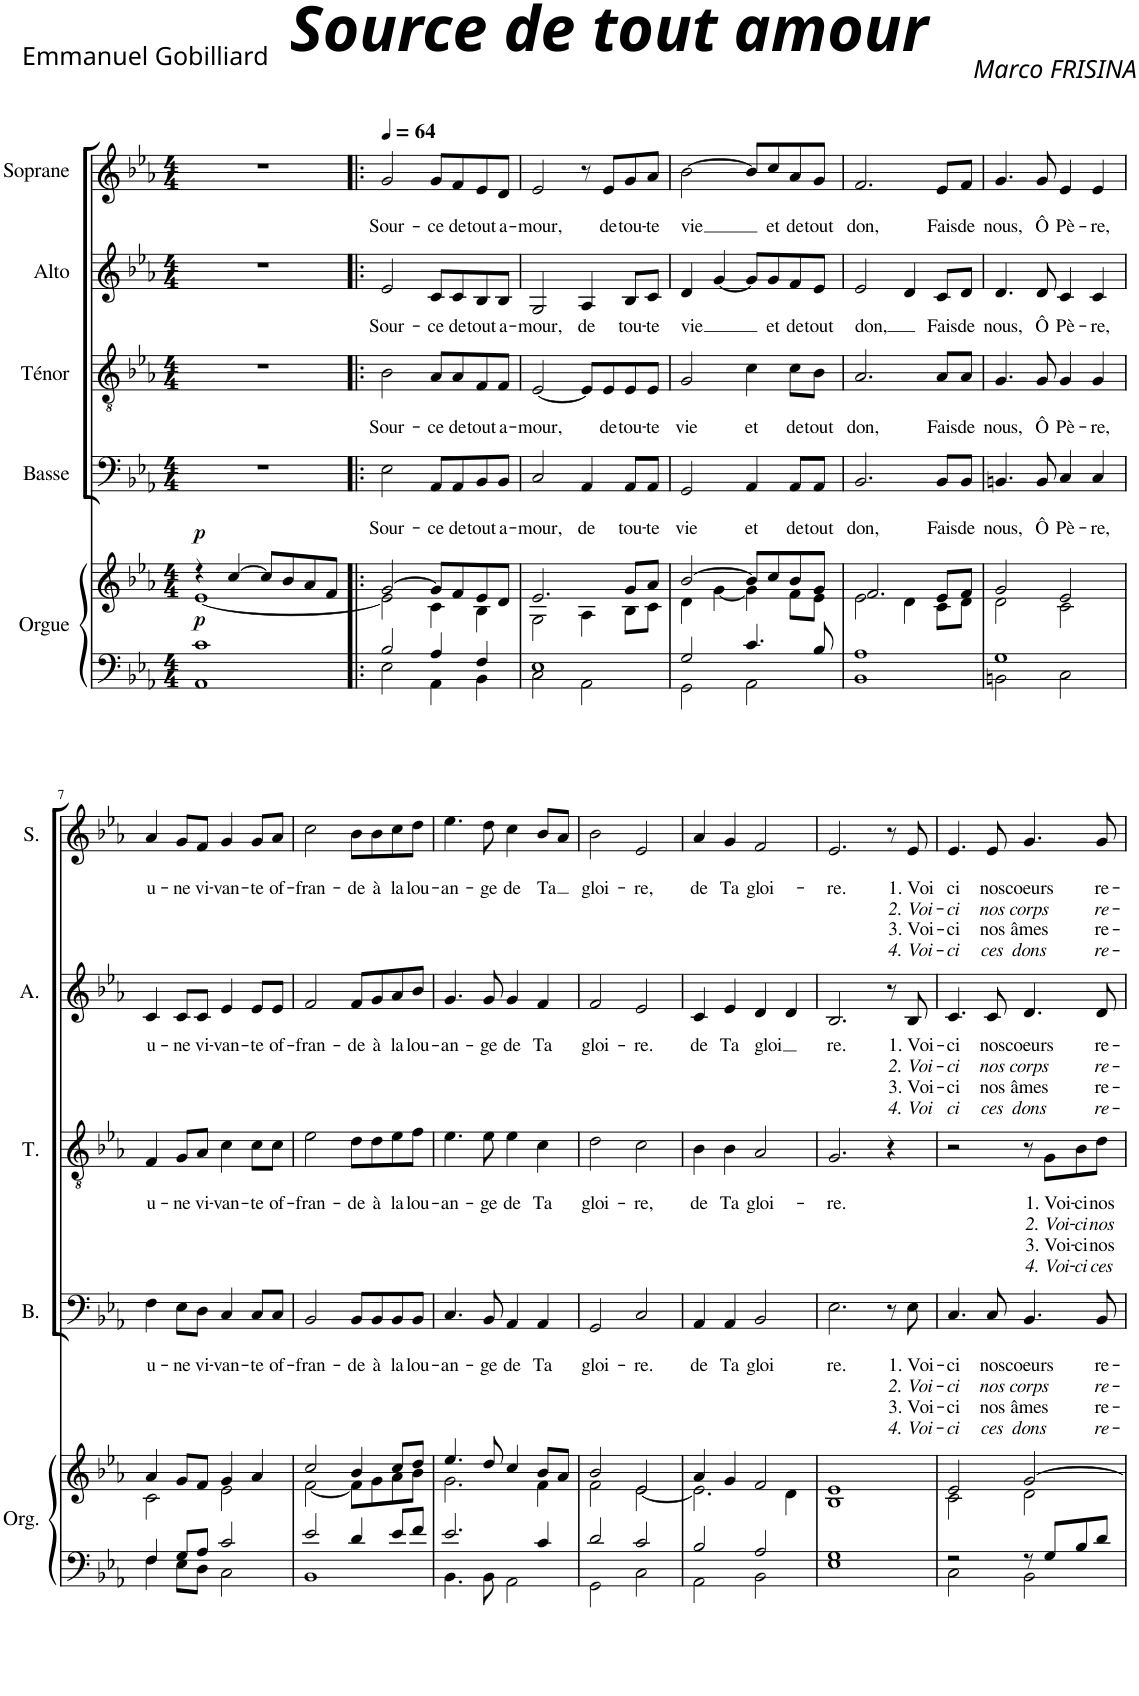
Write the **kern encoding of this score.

**kern	**kern	**dynam	**kern	**text	**text	**text	**text	**kern	**text	**text	**text	**text	**kern	**text	**text	**text	**text	**kern	**text	**text	**text	**text
*part5	*part5	*part5	*part4	*part4	*part4	*part4	*part4	*part3	*part3	*part3	*part3	*part3	*part2	*part2	*part2	*part2	*part2	*part1	*part1	*part1	*part1	*part1
*staff6	*staff5	*staff5/6	*staff4	*staff4	*staff4	*staff4	*staff4	*staff3	*staff3	*staff3	*staff3	*staff3	*staff2	*staff2	*staff2	*staff2	*staff2	*staff1	*staff1	*staff1	*staff1	*staff1
*I"Orgue	*	*	*I"Basse	*	*	*	*	*I"Ténor	*	*	*	*	*I"Alto	*	*	*	*	*I"Soprane	*	*	*	*
*I'Org.	*	*	*I'B.	*	*	*	*	*I'T.	*	*	*	*	*I'A.	*	*	*	*	*I'S.	*	*	*	*
*clefF4	*clefG2	*	*clefF4	*	*	*	*	*clefGv2	*	*	*	*	*clefG2	*	*	*	*	*clefG2	*	*	*	*
*k[b-e-a-]	*k[b-e-a-]	*	*k[b-e-a-]	*	*	*	*	*k[b-e-a-]	*	*	*	*	*k[b-e-a-]	*	*	*	*	*k[b-e-a-]	*	*	*	*
*M4/4	*M4/4	*	*M4/4	*	*	*	*	*M4/4	*	*	*	*	*M4/4	*	*	*	*	*M4/4	*	*	*	*
=1	=1	=1	=1	=1	=1	=1	=1	=1	=1	=1	=1	=1	=1	=1	=1	=1	=1	=1	=1	=1	=1	=1
*^	*^	*	*	*	*	*	*	*	*	*	*	*	*	*	*	*	*	*	*	*	*	*
!	!	!	!	!LO:DY:a=2	!	!	!	!	!	!	!	!	!	!	!	!	!	!	!	!	!	!	!	!
!	!	!	!	!LO:DY:n=1:a	!	!	!	!	!	!	!	!	!	!	!	!	!	!	!	!	!	!	!	!
1c	1AA-	4r	[1e-	p p	1r	.	.	.	.	1r	.	.	.	.	1r	.	.	.	.	1r	.	.	.	.
.	.	[4cc/	.	.	.	.	.	.	.	.	.	.	.	.	.	.	.	.	.	.	.	.	.	.
.	.	8cc/L]	.	.	.	.	.	.	.	.	.	.	.	.	.	.	.	.	.	.	.	.	.	.
.	.	8b-/	.	.	.	.	.	.	.	.	.	.	.	.	.	.	.	.	.	.	.	.	.	.
.	.	8a-/	.	.	.	.	.	.	.	.	.	.	.	.	.	.	.	.	.	.	.	.	.	.
.	.	8f/J	.	.	.	.	.	.	.	.	.	.	.	.	.	.	.	.	.	.	.	.	.	.
=2!|:	=2!|:	=2!|:	=2!|:	=2!|:	=2!|:	=2!|:	=2!|:	=2!|:	=2!|:	=2!|:	=2!|:	=2!|:	=2!|:	=2!|:	=2!|:	=2!|:	=2!|:	=2!|:	=2!|:	=2!|:	=2!|:	=2!|:	=2!|:	=2!|:
*	*	*	*	*	*	*	*	*	*	*	*	*	*	*	*	*	*	*	*	*MM64	*	*	*	*
!	!	!	!	!	!	!LO:LY:b	!	!	!	!	!LO:LY:b	!	!	!	!	!LO:LY:b	!	!	!	!	!LO:LY:b	!	!	!
2B-/	2E-\	[2g/	2e-\]	.	2E-\	Sour-	.	.	.	2B-\	Sour-	.	.	.	2e-/	Sour-	.	.	.	2g/	Sour-	.	.	.
!	!	!	!	!	!	!LO:LY:b	!	!	!	!	!LO:LY:b	!	!	!	!	!LO:LY:b	!	!	!	!	!LO:LY:b	!	!	!
4A-/	4AA-\	8g/L]	4c\	.	8AA-/L	-ce	.	.	.	8A-/L	-ce	.	.	.	8c/L	-ce	.	.	.	8g/L	-ce	.	.	.
!	!	!	!	!	!	!LO:LY:b	!	!	!	!	!LO:LY:b	!	!	!	!	!LO:LY:b	!	!	!	!	!LO:LY:b	!	!	!
.	.	8f/	.	.	8AA-/	de	.	.	.	8A-/	de	.	.	.	8c/	de	.	.	.	8f/	de	.	.	.
!	!	!	!	!	!	!LO:LY:b	!	!	!	!	!LO:LY:b	!	!	!	!	!LO:LY:b	!	!	!	!	!LO:LY:b	!	!	!
4F/	4BB-\	8e-/	4B-\	.	8BB-/	tout	.	.	.	8F/	tout	.	.	.	8B-/	tout	.	.	.	8e-/	tout	.	.	.
!	!	!	!	!	!	!LO:LY:b	!	!	!	!	!LO:LY:b	!	!	!	!	!LO:LY:b	!	!	!	!	!LO:LY:b	!	!	!
.	.	8d/J	.	.	8BB-/J	a-	.	.	.	8F/J	a-	.	.	.	8B-/J	a-	.	.	.	8d/J	a-	.	.	.
=3	=3	=3	=3	=3	=3	=3	=3	=3	=3	=3	=3	=3	=3	=3	=3	=3	=3	=3	=3	=3	=3	=3	=3	=3
!	!	!	!	!	!	!LO:LY:b	!	!	!	!	!LO:LY:b	!	!	!	!	!LO:LY:b	!	!	!	!	!LO:LY:b	!	!	!
1E-	2C\	2.e-/	2G\	.	2C/	-mour,	.	.	.	[2E-/	-mour,	.	.	.	2G/	-mour,	.	.	.	2e-/	-mour,	.	.	.
!	!	!	!	!	!	!LO:LY:b	!	!	!	!	!	!	!	!	!	!LO:LY:b	!	!	!	!	!	!	!	!
.	2AA-\	.	4A-\	.	4AA-/	de	.	.	.	8E-/L]	.	.	.	.	4A-/	de	.	.	.	8r	.	.	.	.
!	!	!	!	!	!	!	!	!	!	!	!LO:LY:b	!	!	!	!	!	!	!	!	!	!LO:LY:b	!	!	!
.	.	.	.	.	.	.	.	.	.	8E-/	de	.	.	.	.	.	.	.	.	8e-/L	de	.	.	.
!	!	!	!	!	!	!LO:LY:b	!	!	!	!	!LO:LY:b	!	!	!	!	!LO:LY:b	!	!	!	!	!LO:LY:b	!	!	!
.	.	8g/L	8B-\L	.	8AA-/L	tou-	.	.	.	8E-/	tou-	.	.	.	8B-/L	tou-	.	.	.	8g/	tou-	.	.	.
!	!	!	!	!	!	!LO:LY:b	!	!	!	!	!LO:LY:b	!	!	!	!	!LO:LY:b	!	!	!	!	!LO:LY:b	!	!	!
.	.	8a-/J	8c\J	.	8AA-/J	-te	.	.	.	8E-/J	-te	.	.	.	8c/J	-te	.	.	.	8a-/J	-te	.	.	.
=4	=4	=4	=4	=4	=4	=4	=4	=4	=4	=4	=4	=4	=4	=4	=4	=4	=4	=4	=4	=4	=4	=4	=4	=4
!	!	!	!	!	!	!LO:LY:b	!	!	!	!	!LO:LY:b	!	!	!	!	!LO:LY:b	!	!	!	!	!LO:LY:b	!	!	!
2G/	2GG\	[2b-/	4d\	.	2GG/	vie	.	.	.	2G/	vie	.	.	.	4d/	vie	.	.	.	[2b-\	vie	.	.	.
.	.	.	[4g\	.	.	.	.	.	.	.	.	.	.	.	[4g/	.	.	.	.	.	.	.	.	.
!	!	!	!	!	!	!LO:LY:b	!	!	!	!	!LO:LY:b	!	!	!	!	!	!	!	!	!	!	!	!	!
4.c/	2AA-\	8b-/L]	4g\]	.	4AA-/	et	.	.	.	4c\	et	.	.	.	8g/L]	.	.	.	.	8b-/L]	.	.	.	.
!	!	!	!	!	!	!	!	!	!	!	!	!	!	!	!	!LO:LY:b	!	!	!	!	!LO:LY:b	!	!	!
.	.	8cc/	.	.	.	.	.	.	.	.	.	.	.	.	8g/	et	.	.	.	8cc/	et	.	.	.
!	!	!	!	!	!	!LO:LY:b	!	!	!	!	!LO:LY:b	!	!	!	!	!LO:LY:b	!	!	!	!	!LO:LY:b	!	!	!
.	.	8b-/	8f\L	.	8AA-/L	de	.	.	.	8c\L	de	.	.	.	8f/	de	.	.	.	8a-/	de	.	.	.
!	!	!	!	!	!	!LO:LY:b	!	!	!	!	!LO:LY:b	!	!	!	!	!LO:LY:b	!	!	!	!	!LO:LY:b	!	!	!
8B-/	.	8g/J	8e-\J	.	8AA-/J	tout	.	.	.	8B-\J	tout	.	.	.	8e-/J	tout	.	.	.	8g/J	tout	.	.	.
=5	=5	=5	=5	=5	=5	=5	=5	=5	=5	=5	=5	=5	=5	=5	=5	=5	=5	=5	=5	=5	=5	=5	=5	=5
!	!	!	!	!	!	!LO:LY:b	!	!	!	!	!LO:LY:b	!	!	!	!	!LO:LY:b	!	!	!	!	!LO:LY:b	!	!	!
1A-	1BB-	2.f/	2e-\	.	2.BB-/	don,	.	.	.	2.A-/	don,	.	.	.	2e-/	don,	.	.	.	2.f/	don,	.	.	.
.	.	.	4d\	.	.	.	.	.	.	.	.	.	.	.	4d/	.	.	.	.	.	.	.	.	.
!	!	!	!	!	!	!LO:LY:b	!	!	!	!	!LO:LY:b	!	!	!	!	!LO:LY:b	!	!	!	!	!LO:LY:b	!	!	!
.	.	8e-/L	8c\L	.	8BB-/L	Fais	.	.	.	8A-/L	Fais	.	.	.	8c/L	Fais	.	.	.	8e-/L	Fais	.	.	.
!	!	!	!	!	!	!LO:LY:b	!	!	!	!	!LO:LY:b	!	!	!	!	!LO:LY:b	!	!	!	!	!LO:LY:b	!	!	!
.	.	8f/J	8d\J	.	8BB-/J	de	.	.	.	8A-/J	de	.	.	.	8d/J	de	.	.	.	8f/J	de	.	.	.
=6	=6	=6	=6	=6	=6	=6	=6	=6	=6	=6	=6	=6	=6	=6	=6	=6	=6	=6	=6	=6	=6	=6	=6	=6
!	!	!	!	!	!	!LO:LY:b	!	!	!	!	!LO:LY:b	!	!	!	!	!LO:LY:b	!	!	!	!	!LO:LY:b	!	!	!
1G	2BBn\	2g/	2d\	.	4.BBn/	nous,	.	.	.	4.G/	nous,	.	.	.	4.d/	nous,	.	.	.	4.g/	nous,	.	.	.
!	!	!	!	!	!	!LO:LY:b	!	!	!	!	!LO:LY:b	!	!	!	!	!LO:LY:b	!	!	!	!	!LO:LY:b	!	!	!
.	.	.	.	.	8BB/	Ô	.	.	.	8G/	Ô	.	.	.	8d/	Ô	.	.	.	8g/	Ô	.	.	.
!	!	!	!	!	!	!LO:LY:b	!	!	!	!	!LO:LY:b	!	!	!	!	!LO:LY:b	!	!	!	!	!LO:LY:b	!	!	!
.	2C\	2e-/	2c\	.	4C/	Pè-	.	.	.	4G/	Pè-	.	.	.	4c/	Pè-	.	.	.	4e-/	Pè-	.	.	.
!	!	!	!	!	!	!LO:LY:b	!	!	!	!	!LO:LY:b	!	!	!	!	!LO:LY:b	!	!	!	!	!LO:LY:b	!	!	!
.	.	.	.	.	4C/	-re,	.	.	.	4G/	-re,	.	.	.	4c/	-re,	.	.	.	4e-/	-re,	.	.	.
!!LO:LB:g=z
=7	=7	=7	=7	=7	=7	=7	=7	=7	=7	=7	=7	=7	=7	=7	=7	=7	=7	=7	=7	=7	=7	=7	=7	=7
!	!	!	!	!	!	!LO:LY:b	!	!	!	!	!LO:LY:b	!	!	!	!	!LO:LY:b	!	!	!	!	!LO:LY:b	!	!	!
4F/	4F\	4a-/	2c\	.	4F\	u-	.	.	.	4F/	u-	.	.	.	4c/	u-	.	.	.	4a-/	u-	.	.	.
!	!	!	!	!	!	!LO:LY:b	!	!	!	!	!LO:LY:b	!	!	!	!	!LO:LY:b	!	!	!	!	!LO:LY:b	!	!	!
8G/L	8E-\L	8g/L	.	.	8E-\L	-ne	.	.	.	8G/L	-ne	.	.	.	8c/L	-ne	.	.	.	8g/L	-ne	.	.	.
!	!	!	!	!	!	!LO:LY:b	!	!	!	!	!LO:LY:b	!	!	!	!	!LO:LY:b	!	!	!	!	!LO:LY:b	!	!	!
8A-/J	8D\J	8f/J	.	.	8D\J	vi-	.	.	.	8A-/J	vi-	.	.	.	8c/J	vi-	.	.	.	8f/J	vi-	.	.	.
!	!	!	!	!	!	!LO:LY:b	!	!	!	!	!LO:LY:b	!	!	!	!	!LO:LY:b	!	!	!	!	!LO:LY:b	!	!	!
2c/	2C\	4g/	2e-\	.	4C/	-van-	.	.	.	4c\	-van-	.	.	.	4e-/	-van-	.	.	.	4g/	-van-	.	.	.
!	!	!	!	!	!	!LO:LY:b	!	!	!	!	!LO:LY:b	!	!	!	!	!LO:LY:b	!	!	!	!	!LO:LY:b	!	!	!
.	.	4a-/	.	.	8C/L	-te	.	.	.	8c\L	-te	.	.	.	8e-/L	-te	.	.	.	8g/L	-te	.	.	.
!	!	!	!	!	!	!LO:LY:b	!	!	!	!	!LO:LY:b	!	!	!	!	!LO:LY:b	!	!	!	!	!LO:LY:b	!	!	!
.	.	.	.	.	8C/J	of-	.	.	.	8c\J	of-	.	.	.	8e-/J	of-	.	.	.	8a-/J	of-	.	.	.
=8	=8	=8	=8	=8	=8	=8	=8	=8	=8	=8	=8	=8	=8	=8	=8	=8	=8	=8	=8	=8	=8	=8	=8	=8
!	!	!	!	!	!	!LO:LY:b	!	!	!	!	!LO:LY:b	!	!	!	!	!LO:LY:b	!	!	!	!	!LO:LY:b	!	!	!
2e-/	1BB-	2cc/	[2f\	.	2BB-/	-fran-	.	.	.	2e-\	-fran-	.	.	.	2f/	-fran-	.	.	.	2cc\	-fran-	.	.	.
!	!	!	!	!	!	!LO:LY:b	!	!	!	!	!LO:LY:b	!	!	!	!	!LO:LY:b	!	!	!	!	!LO:LY:b	!	!	!
4d/	.	4b-/	8f\L]	.	8BB-/L	-de	.	.	.	8d\L	-de	.	.	.	8f/L	-de	.	.	.	8b-\L	-de	.	.	.
!	!	!	!	!	!	!LO:LY:b	!	!	!	!	!LO:LY:b	!	!	!	!	!LO:LY:b	!	!	!	!	!LO:LY:b	!	!	!
.	.	.	8g\	.	8BB-/	à	.	.	.	8d\	à	.	.	.	8g/	à	.	.	.	8b-\	à	.	.	.
!	!	!	!	!	!	!LO:LY:b	!	!	!	!	!LO:LY:b	!	!	!	!	!LO:LY:b	!	!	!	!	!LO:LY:b	!	!	!
8e-/L	.	8cc/L	8a-\	.	8BB-/	la	.	.	.	8e-\	la	.	.	.	8a-/	la	.	.	.	8cc\	la	.	.	.
!	!	!	!	!	!	!LO:LY:b	!	!	!	!	!LO:LY:b	!	!	!	!	!LO:LY:b	!	!	!	!	!LO:LY:b	!	!	!
8f/J	.	8dd/J	8b-\J	.	8BB-/J	lou-	.	.	.	8f\J	lou-	.	.	.	8b-/J	lou-	.	.	.	8dd\J	lou-	.	.	.
=9	=9	=9	=9	=9	=9	=9	=9	=9	=9	=9	=9	=9	=9	=9	=9	=9	=9	=9	=9	=9	=9	=9	=9	=9
!	!	!	!	!	!	!LO:LY:b	!	!	!	!	!LO:LY:b	!	!	!	!	!LO:LY:b	!	!	!	!	!LO:LY:b	!	!	!
2.e-/	4.BB-\	4.ee-/	2.g\	.	4.C/	-an-	.	.	.	4.e-\	-an-	.	.	.	4.g/	-an-	.	.	.	4.ee-\	-an-	.	.	.
!	!	!	!	!	!	!LO:LY:b	!	!	!	!	!LO:LY:b	!	!	!	!	!LO:LY:b	!	!	!	!	!LO:LY:b	!	!	!
.	8BB-\	8dd/	.	.	8BB-/	-ge	.	.	.	8e-\	-ge	.	.	.	8g/	-ge	.	.	.	8dd\	-ge	.	.	.
!	!	!	!	!	!	!LO:LY:b	!	!	!	!	!LO:LY:b	!	!	!	!	!LO:LY:b	!	!	!	!	!LO:LY:b	!	!	!
.	2AA-\	4cc/	.	.	4AA-/	de	.	.	.	4e-\	de	.	.	.	4g/	de	.	.	.	4cc\	de	.	.	.
!	!	!	!	!	!	!LO:LY:b	!	!	!	!	!LO:LY:b	!	!	!	!	!LO:LY:b	!	!	!	!	!LO:LY:b	!	!	!
4c/	.	8b-/L	4f\	.	4AA-/	Ta	.	.	.	4c\	Ta	.	.	.	4f/	Ta	.	.	.	8b-/L	Ta	.	.	.
.	.	8a-/J	.	.	.	.	.	.	.	.	.	.	.	.	.	.	.	.	.	8a-/J	.	.	.	.
=10	=10	=10	=10	=10	=10	=10	=10	=10	=10	=10	=10	=10	=10	=10	=10	=10	=10	=10	=10	=10	=10	=10	=10	=10
!	!	!	!	!	!	!LO:LY:b	!	!	!	!	!LO:LY:b	!	!	!	!	!LO:LY:b	!	!	!	!	!LO:LY:b	!	!	!
2d/	2GG\	2b-/	2f\	.	2GG/	gloi-	.	.	.	2d\	gloi-	.	.	.	2f/	gloi-	.	.	.	2b-\	gloi-	.	.	.
!	!	!	!	!	!	!LO:LY:b	!	!	!	!	!LO:LY:b	!	!	!	!	!LO:LY:b	!	!	!	!	!LO:LY:b	!	!	!
2c/	2C\	2e-/	[2e-\	.	2C/	-re.	.	.	.	2c\	-re,	.	.	.	2e-/	-re.	.	.	.	2e-/	-re,	.	.	.
=11	=11	=11	=11	=11	=11	=11	=11	=11	=11	=11	=11	=11	=11	=11	=11	=11	=11	=11	=11	=11	=11	=11	=11	=11
!	!	!	!	!	!	!LO:LY:b	!	!	!	!	!LO:LY:b	!	!	!	!	!LO:LY:b	!	!	!	!	!LO:LY:b	!	!	!
2B-/	2AA-\	4a-/	2.e-\]	.	4AA-/	de	.	.	.	4B-\	de	.	.	.	4c/	de	.	.	.	4a-/	de	.	.	.
!	!	!	!	!	!	!LO:LY:b	!	!	!	!	!LO:LY:b	!	!	!	!	!LO:LY:b	!	!	!	!	!LO:LY:b	!	!	!
.	.	4g/	.	.	4AA-/	Ta	.	.	.	4B-\	Ta	.	.	.	4e-/	Ta	.	.	.	4g/	Ta	.	.	.
!	!	!	!	!	!	!LO:LY:b	!	!	!	!	!LO:LY:b	!	!	!	!	!LO:LY:b	!	!	!	!	!LO:LY:b	!	!	!
2A-/	2BB-\	2f/	.	.	2BB-/	-gloi	.	.	.	2A-/	gloi-	.	.	.	4d/	-gloi	.	.	.	2f/	gloi-	.	.	.
.	.	.	4d\	.	.	.	.	.	.	.	.	.	.	.	4d/	.	.	.	.	.	.	.	.	.
=12	=12	=12	=12	=12	=12	=12	=12	=12	=12	=12	=12	=12	=12	=12	=12	=12	=12	=12	=12	=12	=12	=12	=12	=12
!	!	!	!	!	!	!LO:LY:b	!	!	!	!	!LO:LY:b	!	!	!	!	!LO:LY:b	!	!	!	!	!LO:LY:b	!	!	!
1G	1E-	1e-	1B-	.	2.E-\	re.	.	.	.	2.G/	-re.	.	.	.	2.B-/	re.	.	.	.	2.e-/	-re.	.	.	.
.	.	.	.	.	8r	.	.	.	.	4r	.	.	.	.	8r	.	.	.	.	8r	.	.	.	.
!	!	!	!	!	!	!LO:LY:b	!LO:LY:b	!LO:LY:b	!LO:LY:b	!	!	!	!	!	!	!LO:LY:b	!LO:LY:b	!LO:LY:b	!LO:LY:b	!	!LO:LY:b	!LO:LY:b	!LO:LY:b	!LO:LY:b
.	.	.	.	.	8E-\	1. Voi-	2. Voi-	3. Voi-	4. Voi-	.	.	.	.	.	8B-/	1. Voi-	2. Voi-	3. Voi-	4. Voi	8e-/	1. Voi	2. Voi-	3. Voi-	4. Voi-
=13	=13	=13	=13	=13	=13	=13	=13	=13	=13	=13	=13	=13	=13	=13	=13	=13	=13	=13	=13	=13	=13	=13	=13	=13
!	!	!	!	!	!	!LO:LY:b	!LO:LY:b	!LO:LY:b	!LO:LY:b	!	!	!	!	!	!	!LO:LY:b	!LO:LY:b	!LO:LY:b	!LO:LY:b	!	!LO:LY:b	!LO:LY:b	!LO:LY:b	!LO:LY:b
2r	2C\	2e-/	2c\	.	4.C/	-ci	-ci	-ci	-ci	2r	.	.	.	.	4.c/	-ci	-ci	-ci	ci	4.e-/	ci	-ci	-ci	-ci
!	!	!	!	!	!	!LO:LY:b	!LO:LY:b	!LO:LY:b	!LO:LY:b	!	!	!	!	!	!	!LO:LY:b	!LO:LY:b	!LO:LY:b	!LO:LY:b	!	!LO:LY:b	!LO:LY:b	!LO:LY:b	!LO:LY:b
.	.	.	.	.	8C/	nos	nos	nos	ces	.	.	.	.	.	8c/	nos	nos	nos	ces	8e-/	nos	nos	nos	ces
!	!	!	!	!	!	!LO:LY:b	!LO:LY:b	!LO:LY:b	!LO:LY:b	!	!	!	!	!	!	!LO:LY:b	!LO:LY:b	!LO:LY:b	!LO:LY:b	!	!LO:LY:b	!LO:LY:b	!LO:LY:b	!LO:LY:b
8r	2BB-\	[2g/	2d\	.	4.BB-/	coeurs	corps	âmes	dons	8r	.	.	.	.	4.d/	coeurs	corps	âmes	dons	4.g/	coeurs	corps	âmes	dons
!	!	!	!	!	!	!	!	!	!	!	!LO:LY:b	!LO:LY:b	!LO:LY:b	!LO:LY:b	!	!	!	!	!	!	!	!	!	!
8G/L	.	.	.	.	.	.	.	.	.	8G\L	1. Voi-	2. Voi-	3. Voi-	4. Voi-	.	.	.	.	.	.	.	.	.	.
!	!	!	!	!	!	!	!	!	!	!	!LO:LY:b	!LO:LY:b	!LO:LY:b	!LO:LY:b	!	!	!	!	!	!	!	!	!	!
8B-/	.	.	.	.	.	.	.	.	.	8B-\	-ci	-ci	-ci	-ci	.	.	.	.	.	.	.	.	.	.
!	!	!	!	!	!	!LO:LY:b	!LO:LY:b	!LO:LY:b	!LO:LY:b	!	!LO:LY:b	!LO:LY:b	!LO:LY:b	!LO:LY:b	!	!LO:LY:b	!LO:LY:b	!LO:LY:b	!LO:LY:b	!	!LO:LY:b	!LO:LY:b	!LO:LY:b	!LO:LY:b
8d/J	.	.	.	.	8BB-/	re-	re-	re-	re-	8d\J	nos	nos	nos	ces	8d/	re-	re-	re-	re-	8g/	re-	re-	re-	re-
*v	*v	*	*	*	*	*	*	*	*	*	*	*	*	*	*	*	*	*	*	*	*	*	*	*
*	*v	*v	*	*	*	*	*	*	*	*	*	*	*	*	*	*	*	*	*	*	*	*	*
=	=	=	=	=	=	=	=	=	=	=	=	=	=	=	=	=	=	=	=	=	=	=
*-	*-	*-	*-	*-	*-	*-	*-	*-	*-	*-	*-	*-	*-	*-	*-	*-	*-	*-	*-	*-	*-	*-
